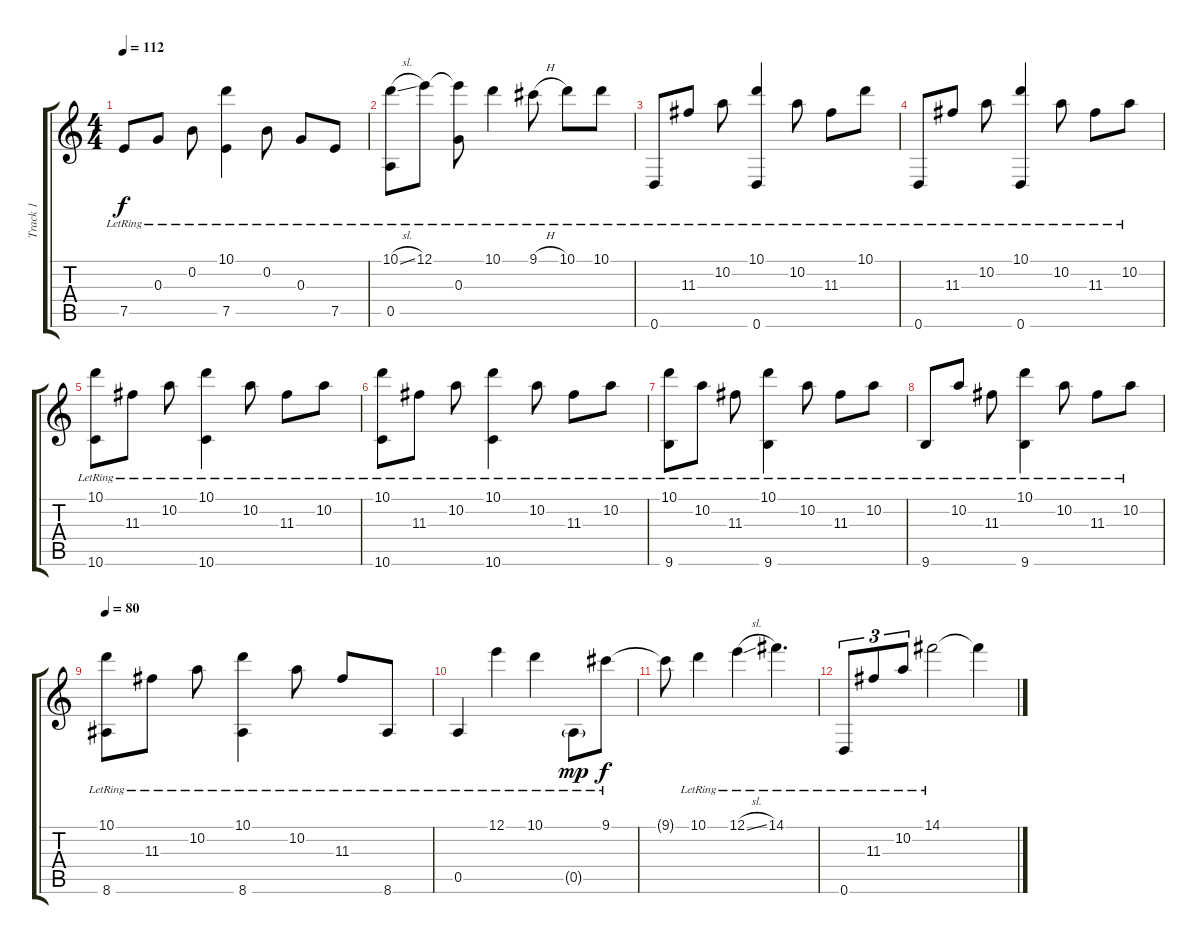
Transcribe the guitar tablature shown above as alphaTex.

\track ("Track 1" "Track 1") {instrument acousticguitarsteel}
\staff {score tabs}
\tuning (E4 B3 G3 D3 A2 D2) {hide}
\ts (4 4)
\tempo 112
\clef g2
\ks c
7.5{lr}.8{dy f} 0.3{lr}.8 0.2{lr}.8 (10.1{lr} 7.5{lr}).4 0.2{lr}.8 0.3{lr}.8 7.5{lr}.8 |
(10.1{sl lr} 0.5{lr}).8 12.1{lr}.8 (12.1{t} 0.3{lr}).8 10.1{lr}.4 9.1{h lr}.8 10.1{lr}.8 10.1{lr}.8 |
0.6{lr}.8 11.3{lr}.8 10.2{lr}.8 (10.1{lr} 0.6{lr}).4 10.2{lr}.8 11.3{lr}.8 10.1{lr}.8 |
0.6{lr}.8 11.3{lr}.8 10.2{lr}.8 (10.1{lr} 0.6{lr}).4 10.2{lr}.8 11.3{lr}.8 10.2{lr}.8 |
(10.1{lr} 10.6{lr}).8 11.3{lr}.8 10.2{lr}.8 (10.1{lr} 10.6{lr}).4 10.2{lr}.8 11.3{lr}.8 10.2{lr}.8 |
(10.1{lr} 10.6{lr}).8 11.3{lr}.8 10.2{lr}.8 (10.1{lr} 10.6{lr}).4 10.2{lr}.8 11.3{lr}.8 10.2{lr}.8 |
(10.1{lr} 9.6{lr}).8 10.2{lr}.8 11.3{lr}.8 (10.1{lr} 9.6{lr}).4 10.2{lr}.8 11.3{lr}.8 10.2{lr}.8 |
9.6{lr}.8 10.2{lr}.8 11.3{lr}.8 (10.1{lr} 9.6{lr}).4 10.2{lr}.8 11.3{lr}.8 10.2{lr}.8 |
\tempo 80
(10.1{lr} 8.6{lr}).8 11.3{lr}.8 10.2{lr}.8 (10.1{lr} 8.6{lr}).4 10.2{lr}.8 11.3{lr}.8 8.6{lr}.8 |
0.5{lr}.4 12.1{lr}.4 10.1{lr}.4 0.5{g lr}.8{dy mp} 9.1{lr}.8{dy f} |
9.1{t}.8 10.1{lr}.4 12.1{sl lr}.4 14.1{lr}.4{d} |
0.6{lr}.8{tu (3 2)} 11.3{lr}.8{tu (3 2)} 10.2{lr}.8{tu (3 2)} 14.1{lr}.2 14.1{t}.4
